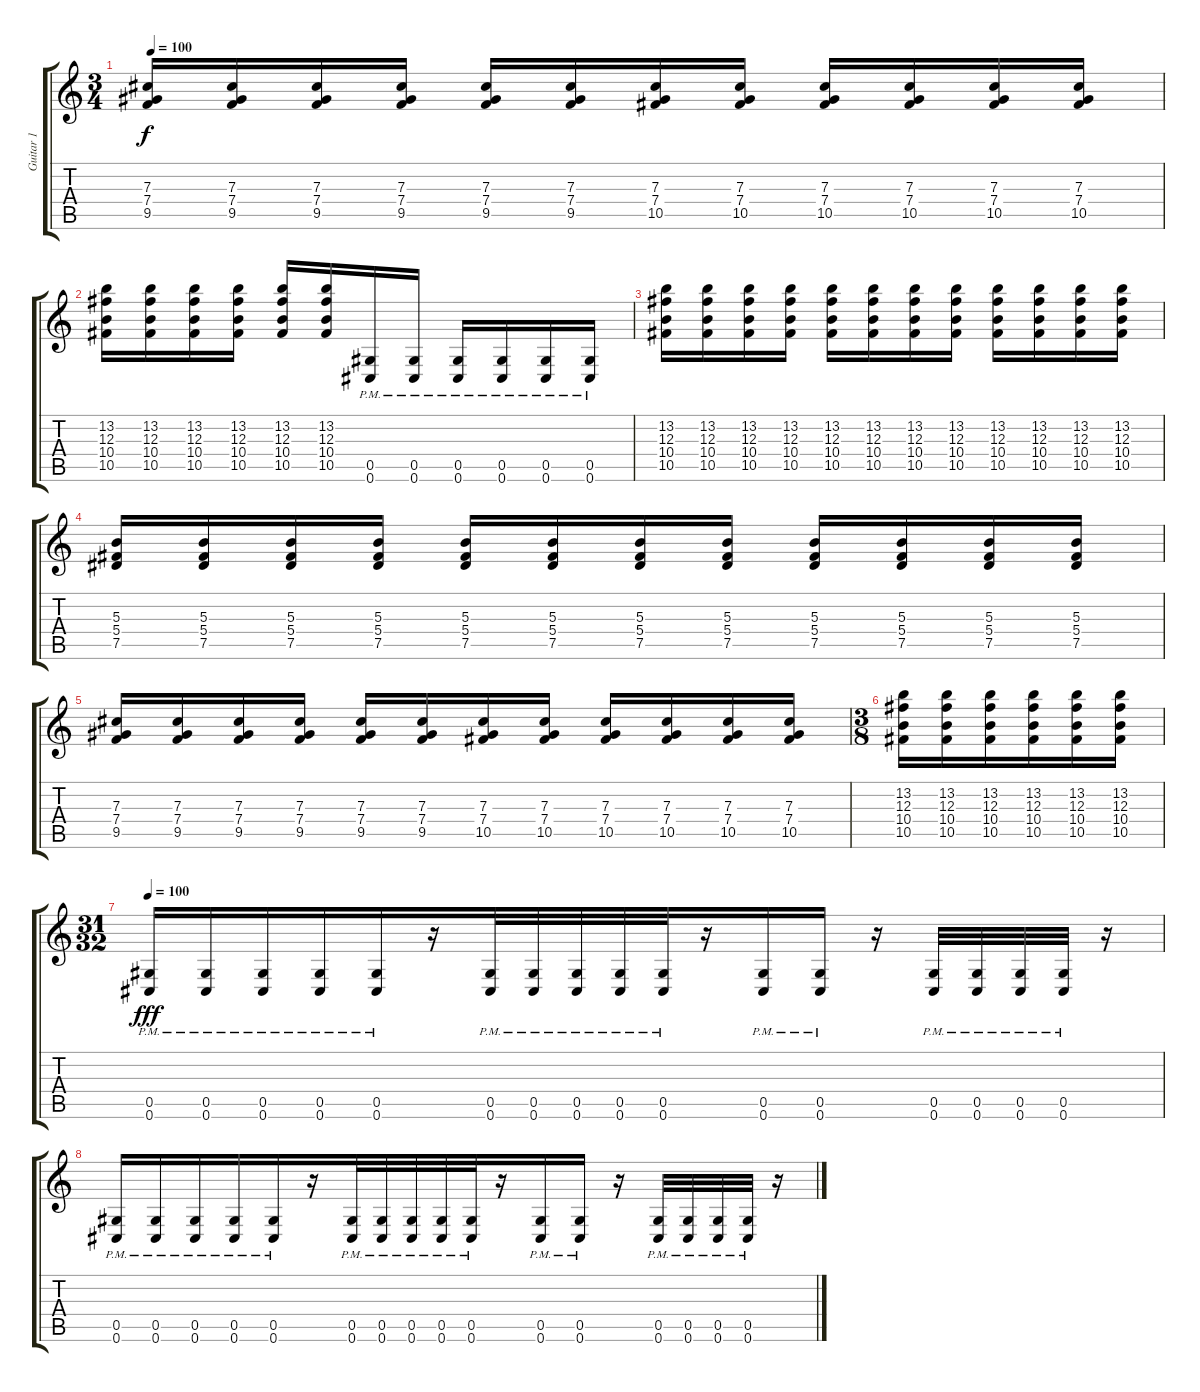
\track ("Guitar 1" "Guitar 1") {instrument distortionguitar}
\staff {score tabs}
\tuning (Eb4 Bb3 Gb3 Db3 Ab2 Db2) {hide}
\ts (3 4)
\tempo 100
\clef g2
\ks c
(7.3 7.4 9.5).16{dy f} (7.3 7.4 9.5).16 (7.3 7.4 9.5).16 (7.3 7.4 9.5).16 (7.3 7.4 9.5).16 (7.3 7.4 9.5).16 (7.3 7.4 10.5).16 (7.3 7.4 10.5).16 (7.3 7.4 10.5).16 (7.3 7.4 10.5).16 (7.3 7.4 10.5).16 (7.3 7.4 10.5).16 |
(13.2 12.3 10.4 10.5).16 (13.2 12.3 10.4 10.5).16 (13.2 12.3 10.4 10.5).16 (13.2 12.3 10.4 10.5).16 (13.2 12.3 10.4 10.5).16 (13.2 12.3 10.4 10.5).16 (0.5{pm} 0.6{pm}).16 (0.5{pm} 0.6{pm}).16 (0.5{pm} 0.6{pm}).16 (0.5{pm} 0.6{pm}).16 (0.5{pm} 0.6{pm}).16 (0.5{pm} 0.6{pm}).16 |
(13.2 12.3 10.4 10.5).16 (13.2 12.3 10.4 10.5).16 (13.2 12.3 10.4 10.5).16 (13.2 12.3 10.4 10.5).16 (13.2 12.3 10.4 10.5).16 (13.2 12.3 10.4 10.5).16 (13.2 12.3 10.4 10.5).16 (13.2 12.3 10.4 10.5).16 (13.2 12.3 10.4 10.5).16 (13.2 12.3 10.4 10.5).16 (13.2 12.3 10.4 10.5).16 (13.2 12.3 10.4 10.5).16 |
(5.3 5.4 7.5).16 (5.3 5.4 7.5).16 (5.3 5.4 7.5).16 (5.3 5.4 7.5).16 (5.3 5.4 7.5).16 (5.3 5.4 7.5).16 (5.3 5.4 7.5).16 (5.3 5.4 7.5).16 (5.3 5.4 7.5).16 (5.3 5.4 7.5).16 (5.3 5.4 7.5).16 (5.3 5.4 7.5).16 |
(7.3 7.4 9.5).16 (7.3 7.4 9.5).16 (7.3 7.4 9.5).16 (7.3 7.4 9.5).16 (7.3 7.4 9.5).16 (7.3 7.4 9.5).16 (7.3 7.4 10.5).16 (7.3 7.4 10.5).16 (7.3 7.4 10.5).16 (7.3 7.4 10.5).16 (7.3 7.4 10.5).16 (7.3 7.4 10.5).16 |
\ts (3 8)
(13.2 12.3 10.4 10.5).16 (13.2 12.3 10.4 10.5).16 (13.2 12.3 10.4 10.5).16 (13.2 12.3 10.4 10.5).16 (13.2 12.3 10.4 10.5).16 (13.2 12.3 10.4 10.5).16 |
\ts (31 32)
\tempo 100
(0.5{pm} 0.6{pm}).16{dy fff beam merge} (0.5{pm} 0.6{pm}).16{beam merge} (0.5{pm} 0.6{pm}).16{beam merge} (0.5{pm} 0.6{pm}).16{beam merge} (0.5{pm} 0.6{pm}).16 r.16 (0.5{pm} 0.6{pm}).32{beam merge} (0.5{pm} 0.6{pm}).32{beam merge} (0.5{pm} 0.6{pm}).32{beam merge} (0.5{pm} 0.6{pm}).32{beam merge} (0.5{pm} 0.6{pm}).32 r.16 (0.5{pm} 0.6{pm}).16{beam merge} (0.5{pm} 0.6{pm}).16 r.16 (0.5{pm} 0.6{pm}).32{beam merge} (0.5{pm} 0.6{pm}).32{beam merge} (0.5{pm} 0.6{pm}).32{beam merge} (0.5{pm} 0.6{pm}).32 r.16 |
(0.5{pm} 0.6{pm}).16{beam merge} (0.5{pm} 0.6{pm}).16{beam merge} (0.5{pm} 0.6{pm}).16{beam merge} (0.5{pm} 0.6{pm}).16{beam merge} (0.5{pm} 0.6{pm}).16 r.16 (0.5{pm} 0.6{pm}).32{beam merge} (0.5{pm} 0.6{pm}).32{beam merge} (0.5{pm} 0.6{pm}).32{beam merge} (0.5{pm} 0.6{pm}).32{beam merge} (0.5{pm} 0.6{pm}).32 r.16 (0.5{pm} 0.6{pm}).16{beam merge} (0.5{pm} 0.6{pm}).16 r.16 (0.5{pm} 0.6{pm}).32{beam merge} (0.5{pm} 0.6{pm}).32{beam merge} (0.5{pm} 0.6{pm}).32{beam merge} (0.5{pm} 0.6{pm}).32 r.16
